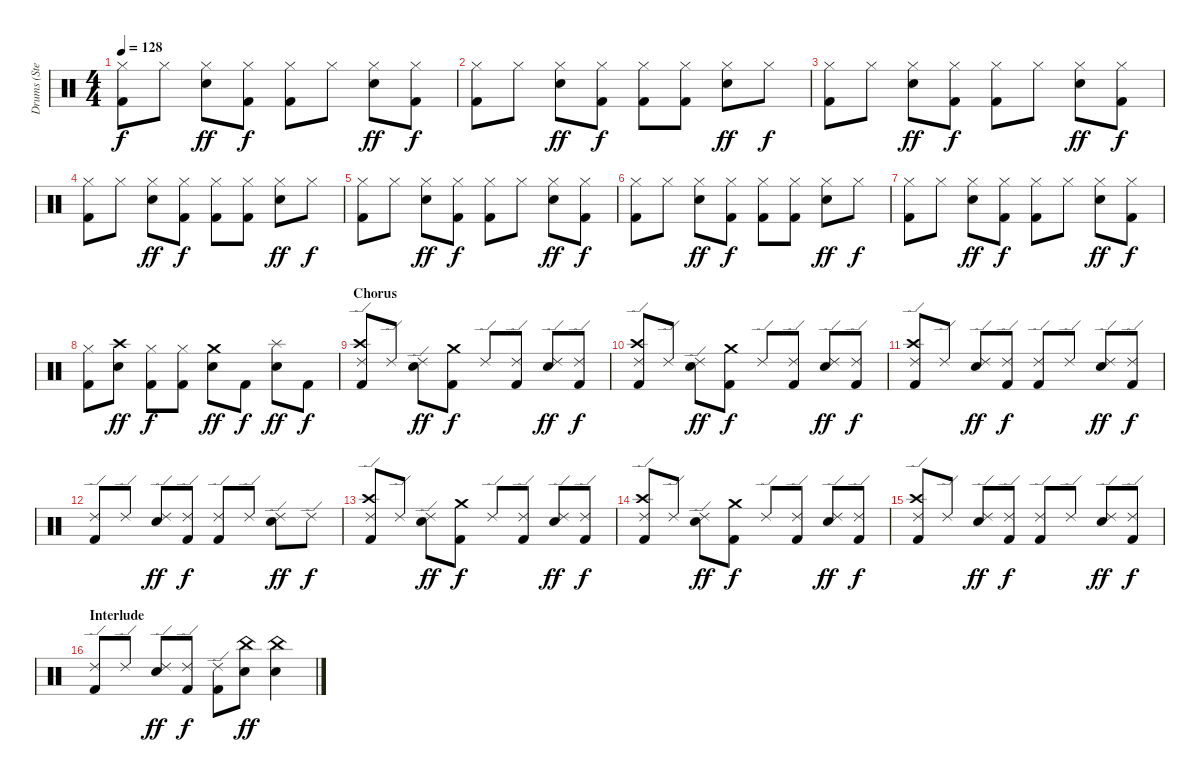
\track ("Drums (Steven)" "Drums (Ste") {instrument percussion}
\staff {score}
\articulation defaults
\ts (4 4)
\tempo 128
\clef neutral
\ks c
("Hi-Hat (closed)" "Kick (hit) 2").8{dy f} "Hi-Hat (closed)".8 ("Hi-Hat (closed)" "Snare (hit) 2").8{dy ff} ("Hi-Hat (closed)" "Kick (hit) 2").8{dy f} ("Hi-Hat (closed)" "Kick (hit) 2").8 "Hi-Hat (closed)".8 ("Hi-Hat (closed)" "Snare (hit) 2").8{dy ff} ("Hi-Hat (closed)" "Kick (hit) 2").8{dy f} |
("Hi-Hat (closed)" "Kick (hit) 2").8 "Hi-Hat (closed)".8 ("Hi-Hat (closed)" "Snare (hit) 2").8{dy ff} ("Hi-Hat (closed)" "Kick (hit) 2").8{dy f} ("Hi-Hat (closed)" "Kick (hit) 2").8 ("Hi-Hat (closed)" "Kick (hit) 2").8 ("Hi-Hat (closed)" "Snare (hit) 2").8{dy ff} "Hi-Hat (closed)".8{dy f} |
("Hi-Hat (closed)" "Kick (hit) 2").8 "Hi-Hat (closed)".8 ("Hi-Hat (closed)" "Snare (hit) 2").8{dy ff} ("Hi-Hat (closed)" "Kick (hit) 2").8{dy f} ("Hi-Hat (closed)" "Kick (hit) 2").8 "Hi-Hat (closed)".8 ("Hi-Hat (closed)" "Snare (hit) 2").8{dy ff} ("Hi-Hat (closed)" "Kick (hit) 2").8{dy f} |
("Hi-Hat (closed)" "Kick (hit) 2").8 "Hi-Hat (closed)".8 ("Hi-Hat (closed)" "Snare (hit) 2").8{dy ff} ("Hi-Hat (closed)" "Kick (hit) 2").8{dy f} ("Hi-Hat (closed)" "Kick (hit) 2").8 ("Hi-Hat (closed)" "Kick (hit) 2").8 ("Hi-Hat (closed)" "Snare (hit) 2").8{dy ff} "Hi-Hat (closed)".8{dy f} |
("Hi-Hat (closed)" "Kick (hit) 2").8 "Hi-Hat (closed)".8 ("Hi-Hat (closed)" "Snare (hit) 2").8{dy ff} ("Hi-Hat (closed)" "Kick (hit) 2").8{dy f} ("Hi-Hat (closed)" "Kick (hit) 2").8 "Hi-Hat (closed)".8 ("Hi-Hat (closed)" "Snare (hit) 2").8{dy ff} ("Hi-Hat (closed)" "Kick (hit) 2").8{dy f} |
("Hi-Hat (closed)" "Kick (hit) 2").8 "Hi-Hat (closed)".8 ("Hi-Hat (closed)" "Snare (hit) 2").8{dy ff} ("Hi-Hat (closed)" "Kick (hit) 2").8{dy f} ("Hi-Hat (closed)" "Kick (hit) 2").8 ("Hi-Hat (closed)" "Kick (hit) 2").8 ("Hi-Hat (closed)" "Snare (hit) 2").8{dy ff} "Hi-Hat (closed)".8{dy f} |
("Hi-Hat (closed)" "Kick (hit) 2").8 "Hi-Hat (closed)".8 ("Hi-Hat (closed)" "Snare (hit) 2").8{dy ff} ("Hi-Hat (closed)" "Kick (hit) 2").8{dy f} ("Hi-Hat (closed)" "Kick (hit) 2").8 "Hi-Hat (closed)".8 ("Hi-Hat (closed)" "Snare (hit) 2").8{dy ff} ("Hi-Hat (closed)" "Kick (hit) 2").8{dy f} |
("Hi-Hat (closed)" "Kick (hit) 2").8 ("Crash high (hit)" "Snare (hit) 2").8{dy ff} ("Hi-Hat (closed)" "Kick (hit) 2").8{dy f} ("Hi-Hat (closed)" "Kick (hit) 2").8 ("Crash medium (hit)" "Snare (hit) 2").8{dy ff} "Kick (hit) 2".8{dy f} ("Splash (hit)" "Snare (hit) 2").8{dy ff} "Kick (hit) 2".8{dy f} |
\section ("" "Chorus")
("Crash high (hit)" "Ride (edge) 2" "Kick (hit) 2").8 "Ride (edge) 2".8 ("Ride (edge) 2" "Snare (hit) 2").8{dy ff} ("Crash medium (hit)" "Kick (hit) 2").8{dy f} "Ride (edge) 2".8 ("Ride (edge) 2" "Kick (hit) 2").8 ("Ride (edge) 2" "Snare (hit) 2").8{dy ff} ("Ride (edge) 2" "Kick (hit) 2").8{dy f} |
("Crash high (hit)" "Ride (edge) 2" "Kick (hit) 2").8 "Ride (edge) 2".8 ("Ride (edge) 2" "Snare (hit) 2").8{dy ff} ("Crash medium (hit)" "Kick (hit) 2").8{dy f} "Ride (edge) 2".8 ("Ride (edge) 2" "Kick (hit) 2").8 ("Ride (edge) 2" "Snare (hit) 2").8{dy ff} ("Ride (edge) 2" "Kick (hit) 2").8{dy f} |
("Crash high (hit)" "Ride (edge) 2" "Kick (hit) 2").8 "Ride (edge) 2".8 ("Ride (edge) 2" "Snare (hit) 2").8{dy ff} ("Ride (edge) 2" "Kick (hit) 2").8{dy f} ("Ride (edge) 2" "Kick (hit) 2").8 "Ride (edge) 2".8 ("Ride (edge) 2" "Snare (hit) 2").8{dy ff} ("Ride (edge) 2" "Kick (hit) 2").8{dy f} |
("Ride (edge) 2" "Kick (hit) 2").8 "Ride (edge) 2".8 ("Ride (edge) 2" "Snare (hit) 2").8{dy ff} ("Ride (edge) 2" "Kick (hit) 2").8{dy f} ("Ride (edge) 2" "Kick (hit) 2").8 "Ride (edge) 2".8 ("Ride (edge) 2" "Snare (hit) 2").8{dy ff} "Ride (edge) 2".8{dy f} |
("Crash high (hit)" "Ride (edge) 2" "Kick (hit) 2").8 "Ride (edge) 2".8 ("Ride (edge) 2" "Snare (hit) 2").8{dy ff} ("Crash medium (hit)" "Kick (hit) 2").8{dy f} "Ride (edge) 2".8 ("Ride (edge) 2" "Kick (hit) 2").8 ("Ride (edge) 2" "Snare (hit) 2").8{dy ff} ("Ride (edge) 2" "Kick (hit) 2").8{dy f} |
("Crash high (hit)" "Ride (edge) 2" "Kick (hit) 2").8 "Ride (edge) 2".8 ("Ride (edge) 2" "Snare (hit) 2").8{dy ff} ("Crash medium (hit)" "Kick (hit) 2").8{dy f} "Ride (edge) 2".8 ("Ride (edge) 2" "Kick (hit) 2").8 ("Ride (edge) 2" "Snare (hit) 2").8{dy ff} ("Ride (edge) 2" "Kick (hit) 2").8{dy f} |
("Crash high (hit)" "Ride (edge) 2" "Kick (hit) 2").8 "Ride (edge) 2".8 ("Ride (edge) 2" "Snare (hit) 2").8{dy ff} ("Ride (edge) 2" "Kick (hit) 2").8{dy f} ("Ride (edge) 2" "Kick (hit) 2").8 "Ride (edge) 2".8 ("Ride (edge) 2" "Snare (hit) 2").8{dy ff} ("Ride (edge) 2" "Kick (hit) 2").8{dy f} |
\section ("" "Interlude")
("Ride (edge) 2" "Kick (hit) 2").8 "Ride (edge) 2".8 ("Ride (edge) 2" "Snare (hit) 2").8{dy ff} ("Ride (edge) 2" "Kick (hit) 2").8{dy f} ("Ride (edge) 2" "Kick (hit) 2").8 ("China (hit)" "Snare (hit) 2").8{dy ff} ("China (hit)" "Snare (hit) 2").4
